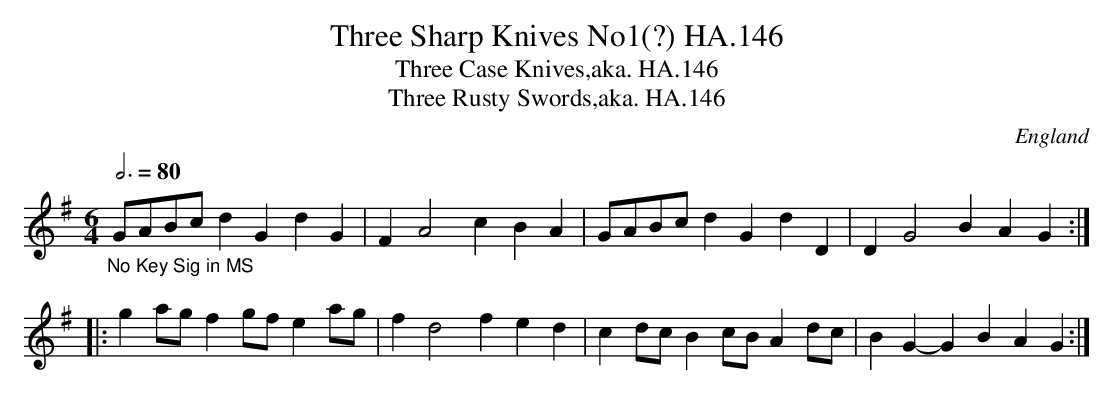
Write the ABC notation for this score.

X:1
T:Three Sharp Knives No1(?) HA.146
T:Three Case Knives,aka. HA.146
T:Three Rusty Swords,aka. HA.146
L:1/8
M:6/4
O:England
Q:3/4=80
K:G
"_No Key Sig in MS"GABc d2G2d2G2|F2A4c2B2A2|\
GABc d2G2d2D2|D2G4B2A2G2:|!
|:g2 ag f2 gf e2 ag|f2d4f2e2d2|c2 dc B2 cB A2 dc|B2G2-G2B2A2G2:|
